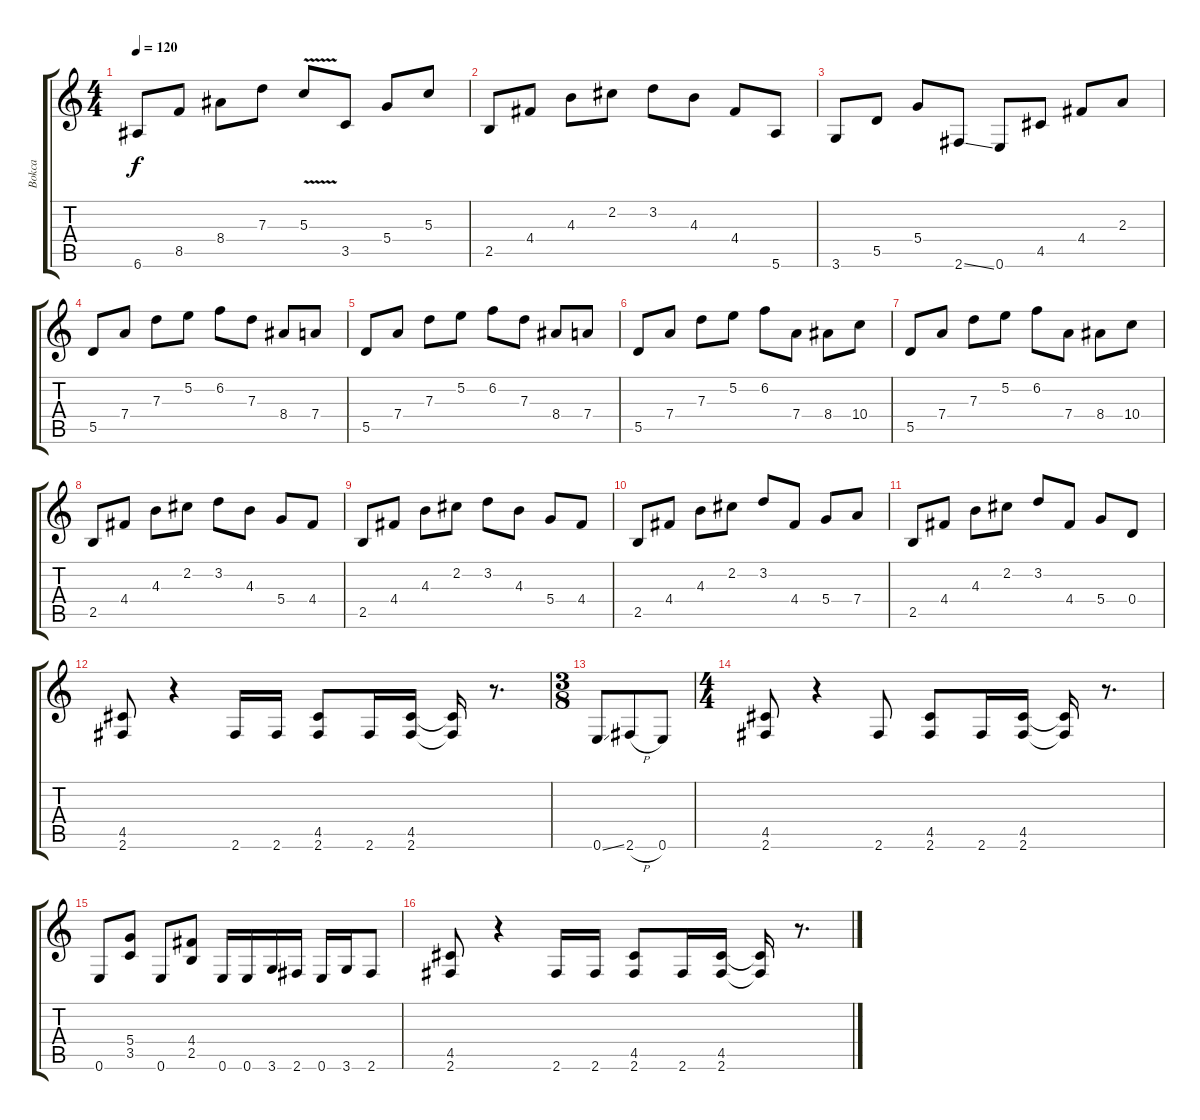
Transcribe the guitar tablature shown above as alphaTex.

\track ("Bokca" "Bokca") {instrument distortionguitar}
\staff {score tabs}
\tuning (E4 B3 G3 D3 A2 E2) {hide}
\ts (4 4)
\tempo 120
\clef g2
\ks c
6.6.8{dy f} 8.5.8 8.4.8 7.3.8 5.3{v}.8 3.5.8 5.4.8 5.3.8 |
2.5.8 4.4.8 4.3.8 2.2.8 3.2.8 4.3.8 4.4.8 5.6.8 |
3.6.8 5.5.8 5.4.8 2.6{ss}.8 0.6.8 4.5.8 4.4.8 2.3.8 |
5.5.8 7.4.8 7.3.8 5.2.8 6.2.8 7.3.8 8.4.8 7.4.8 |
5.5.8 7.4.8 7.3.8 5.2.8 6.2.8 7.3.8 8.4.8 7.4.8 |
5.5.8 7.4.8 7.3.8 5.2.8 6.2.8 7.4.8 8.4.8 10.4.8 |
5.5.8 7.4.8 7.3.8 5.2.8 6.2.8 7.4.8 8.4.8 10.4.8 |
2.5.8 4.4.8 4.3.8 2.2.8 3.2.8 4.3.8 5.4.8 4.4.8 |
2.5.8 4.4.8 4.3.8 2.2.8 3.2.8 4.3.8 5.4.8 4.4.8 |
2.5.8 4.4.8 4.3.8 2.2.8 3.2.8 4.4.8 5.4.8 7.4.8 |
2.5.8 4.4.8 4.3.8 2.2.8 3.2.8 4.4.8 5.4.8 0.4.8 |
(4.5 2.6).8 r.4 2.6.16 2.6.16 (4.5 2.6).8 2.6.16 (4.5 2.6).16 (4.5{t} 2.6{t}).16 r.8{d} |
\ts (3 8)
0.6{ss}.8 2.6{h}.8 0.6.8 |
\ts (4 4)
(4.5 2.6).8 r.4 2.6.8 (4.5 2.6).8 2.6.16 (4.5 2.6).16 (4.5{t} 2.6{t}).16 r.8{d} |
0.6.8 (5.4 3.5).8 0.6.8 (4.4 2.5).8 0.6.16 0.6.16 3.6.16 2.6.16 0.6.16 3.6.16 2.6.8 |
(4.5 2.6).8 r.4 2.6.16 2.6.16 (4.5 2.6).8 2.6.16 (4.5 2.6).16 (4.5{t} 2.6{t}).16 r.8{d}
